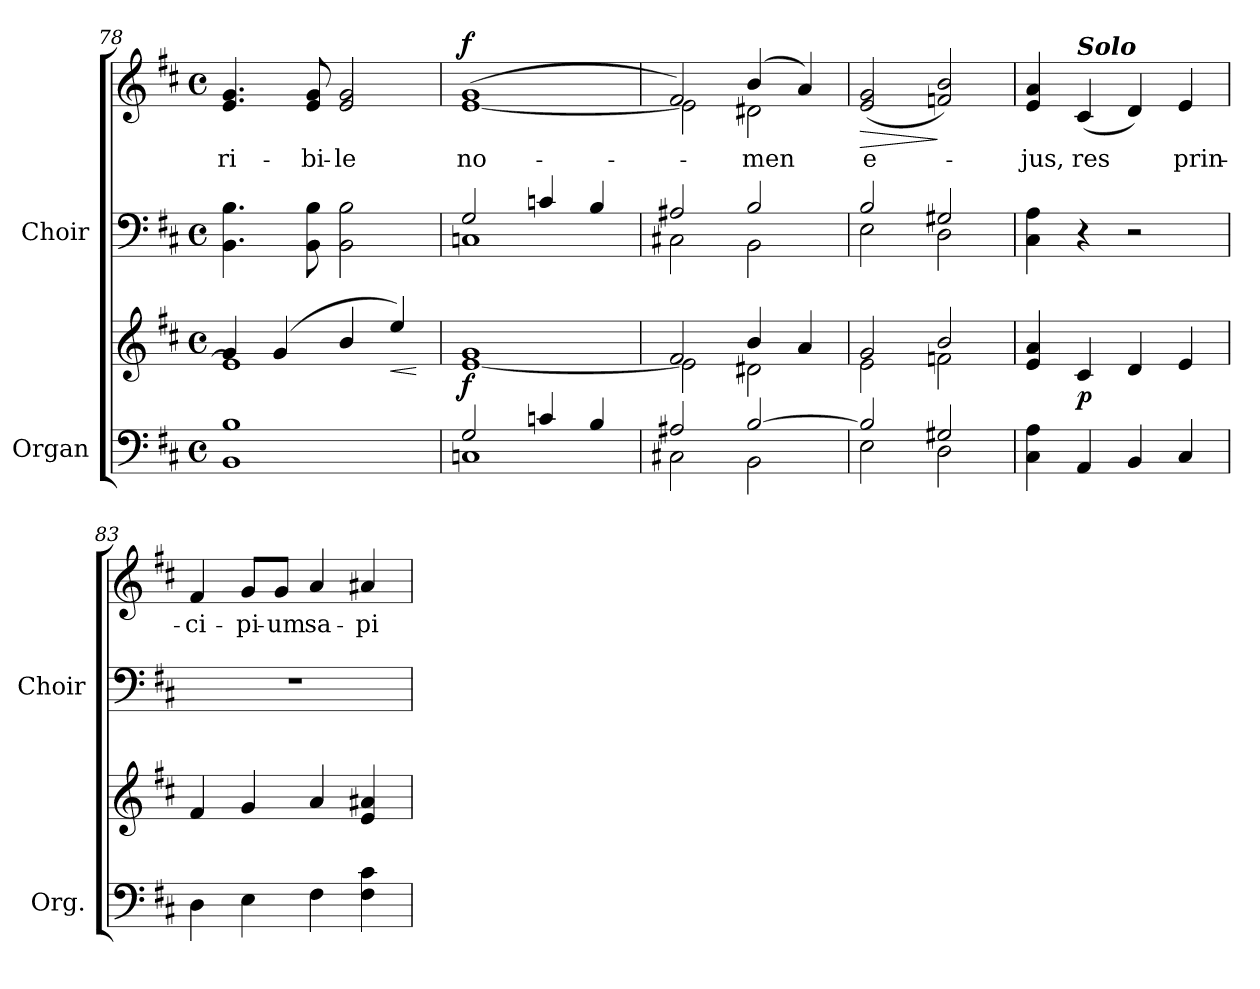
**kern	**kern	**dynam	**kern	**kern	**text	**dynam
*part2	*part2	*part2	*part1	*part1	*part1	*part1
*staff4	*staff3	*staff3/4	*staff2	*staff1	*staff1	*staff1/2
*I"Organ	*	*	*I"Choir	*	*	*
*I'Org.	*	*	*I'Choir	*	*	*
*clefF4	*clefG2	*	*clefF4	*clefG2	*	*
*k[f#c#]	*k[f#c#]	*	*k[f#c#]	*k[f#c#]	*	*
*D:	*D:	*	*D:	*D:	*	*
*M4/4	*M4/4	*	*M4/4	*M4/4	*	*
*met(c)	*met(c)	*	*met(c)	*met(c)	*	*
=78	=78	=78	=78	=78	=78	=78
*	*^	*	*	*	*	*
!	!	!	!	!	!	!LO:LY:b:color=#000000	!
1BBi 1Bi	4gi/	1ei]	.	4.BBi\ 4.Bi	4.ei/ 4.gi	-ri-	.
.	(4gi/	.	.	.	.	.	.
!	!	!	!	!	!	!LO:LY:b:color=#000000	!
.	.	.	.	8BBi\ 8Bi	8ei/ 8gi	-bi-	.
!	!	!	!	!	!	!LO:LY:b:color=#000000	!
.	4bi/	.	.	2BBi\ 2Bi	2ei/ 2gi	-le	.
!	!	!	!LO:HP:b	!	!	!	!
.	4eei/)	.	<	.	.	.	.
*	*v	*v	*	*	*	*	*
.	.	[	.	.	.	.
!!LO:PB:g=z
=79	=79	=79	=79	=79	=79	=79
*^	*	*	*^	*	*	*
!	!	!	!	!	!	!	!LO:LY:b:color=#000000	!
*	*	*	*	*	*	*^	*	*
2Gi/	1Cni	[1ei 1gi	f	2Gi/	1Cni	(1gi	[1ei	no-	f
4cni/	.	.	.	4cni/	.	.	.	.	.
4Bi/	.	.	.	4Bi/	.	.	.	.	.
=80	=80	=80	=80	=80	=80	=80	=80	=80	=80
*	*	*^	*	*	*	*	*	*	*
2A#Xi/	2C#Xi\	2f#i/	2ei\]	.	2A#Xi/	2C#Xi\	2f#i/)	2ei\]	.	.
!	!	!	!	!	!	!	!	!	!LO:LY:b:color=#000000	!
[2Bi/	2BBi\	4bi/	2d#Xi\	.	2Bi/	2BBi\	(4bi/	2d#Xi\	-men	.
.	.	4ai/	.	.	.	.	4ai/)	.	.	.
*	*	*	*	*	*	*	*v	*v	*	*
=81	=81	=81	=81	=81	=81	=81	=81	=81	=81
!	!	!	!	!	!	!	!	!LO:LY:b:color=#000000	!LO:HP:b
2Bi/]	2Ei\	2gi/	2ei\	.	2Bi/	2Ei\	(2ei/ 2gi	e-	>
2G#Xi/	2Di\	2bi/	2fni\	.	2G#Xi/	2Di\	2fni/ 2bi)	.	]
*v	*v	*	*	*	*v	*v	*	*	*
*	*v	*v	*	*	*	*	*
=82	=82	=82	=82	=82	=82	=82
*^	*^	*	*^	*	*	*
!	!	!	!	!	!	!	!	!LO:LY:b:color=#000000	!
*v	*v	*	*	*	*v	*v	*	*	*
*	*v	*v	*	*	*	*	*
4C#i\ 4Ai	4ei/ 4ai	.	4C#i\ 4Ai	4ei/ 4ai	-jus,	.
!	!	!	!	!LO:TX:a:Bi:t=Solo	!	!
!	!	!	!	!	!LO:LY:b:color=#000000	!
4AAi/	4c#i/	p	4r	(4c#i/	res	.
4BBi/	4di/	.	2r	4di/)	.	.
!	!	!	!	!	!LO:LY:b:color=#000000	!
4C#i/	4ei/	.	.	4ei/	prin-	.
=83	=83	=83	=83	=83	=83	=83
!	!	!	!	!	!LO:LY:b:color=#000000	!
4Di\	4f#i/	.	1r	4f#i/	-ci-	.
!	!	!	!	!	!LO:LY:b:color=#000000	!
4Ei\	4gi/	.	.	8gi/L	-pi-	.
!	!	!	!	!	!LO:LY:b:color=#000000	!
.	.	.	.	8gi/J	-um	.
!	!	!	!	!	!LO:LY:b:color=#000000	!
4F#i\	4ai/	.	.	4ai/	sa-	.
!	!	!	!	!	!LO:LY:b:color=#000000	!
4F#i\ 4c#i	4ei/ 4a#Xi	.	.	4a#Xi/	-pi-	.
=	=	=	=	=	=	=
*-	*-	*-	*-	*-	*-	*-
